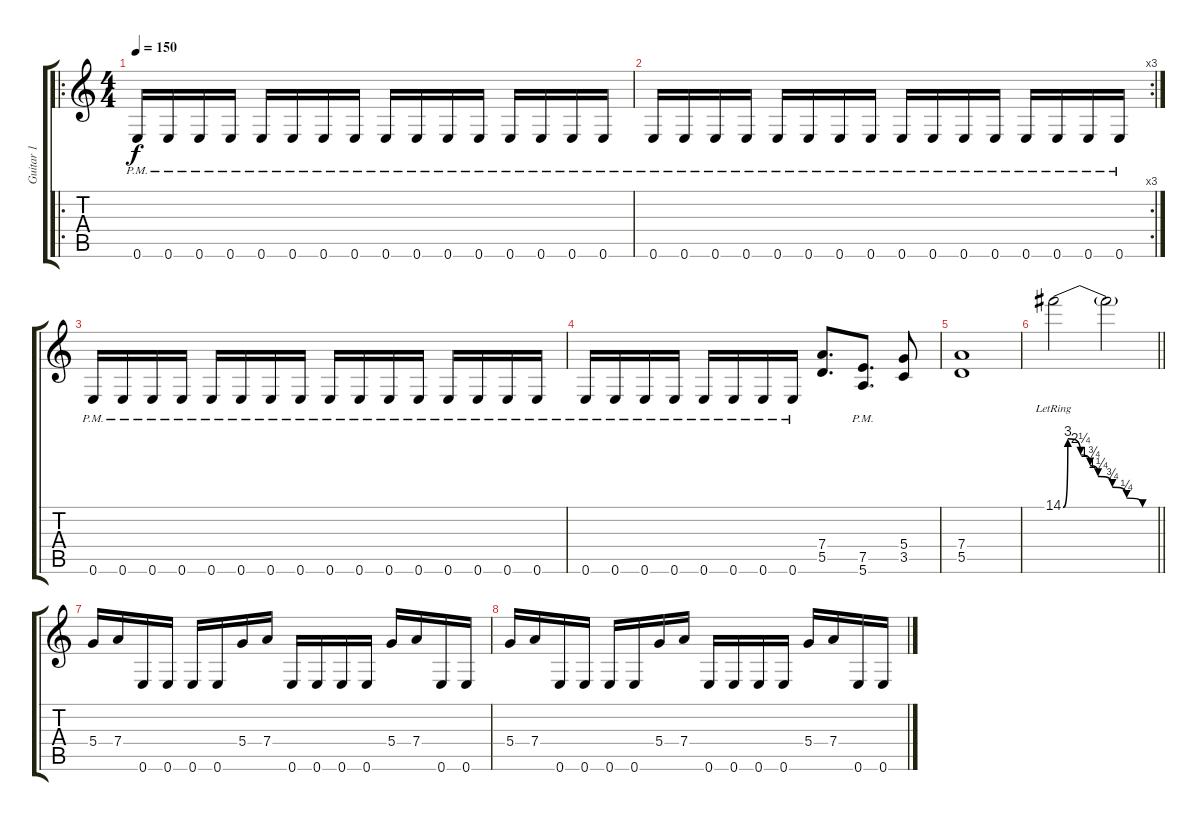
\track ("Guitar 1" "Guitar 1") {instrument distortionguitar}
\staff {score tabs}
\tuning (E4 B3 G3 D3 A2 E2) {hide}
\ro
\ts (4 4)
\tempo 150
\clef g2
\ks c
0.6{pm}.16{dy f} 0.6{pm}.16 0.6{pm}.16 0.6{pm}.16 0.6{pm}.16 0.6{pm}.16 0.6{pm}.16 0.6{pm}.16 0.6{pm}.16 0.6{pm}.16 0.6{pm}.16 0.6{pm}.16 0.6{pm}.16 0.6{pm}.16 0.6{pm}.16 0.6{pm}.16 |
\rc 3
0.6{pm}.16 0.6{pm}.16 0.6{pm}.16 0.6{pm}.16 0.6{pm}.16 0.6{pm}.16 0.6{pm}.16 0.6{pm}.16 0.6{pm}.16 0.6{pm}.16 0.6{pm}.16 0.6{pm}.16 0.6{pm}.16 0.6{pm}.16 0.6{pm}.16 0.6{pm}.16 |
0.6{pm}.16 0.6{pm}.16 0.6{pm}.16 0.6{pm}.16 0.6{pm}.16 0.6{pm}.16 0.6{pm}.16 0.6{pm}.16 0.6{pm}.16 0.6{pm}.16 0.6{pm}.16 0.6{pm}.16 0.6{pm}.16 0.6{pm}.16 0.6{pm}.16 0.6{pm}.16 |
0.6{pm}.16 0.6{pm}.16 0.6{pm}.16 0.6{pm}.16 0.6{pm}.16 0.6{pm}.16 0.6{pm}.16 0.6{pm}.16 (7.4 5.5).8{d} (7.5{pm} 5.6{pm}).8{d} (5.4 3.5).8 |
(7.4 5.5).1 |
\barLineRight lightlight
14.1{be (custom 0 0 3 12 11 9 17 7 22 5 31 3 40 1 50 0 60 0) lr}.2 14.1{t}.2 |
5.4.16 7.4.16 0.6.16 0.6.16 0.6.16 0.6.16 5.4.16 7.4.16 0.6.16 0.6.16 0.6.16 0.6.16 5.4.16 7.4.16 0.6.16 0.6.16 |
5.4.16 7.4.16 0.6.16 0.6.16 0.6.16 0.6.16 5.4.16 7.4.16 0.6.16 0.6.16 0.6.16 0.6.16 5.4.16 7.4.16 0.6.16 0.6.16
